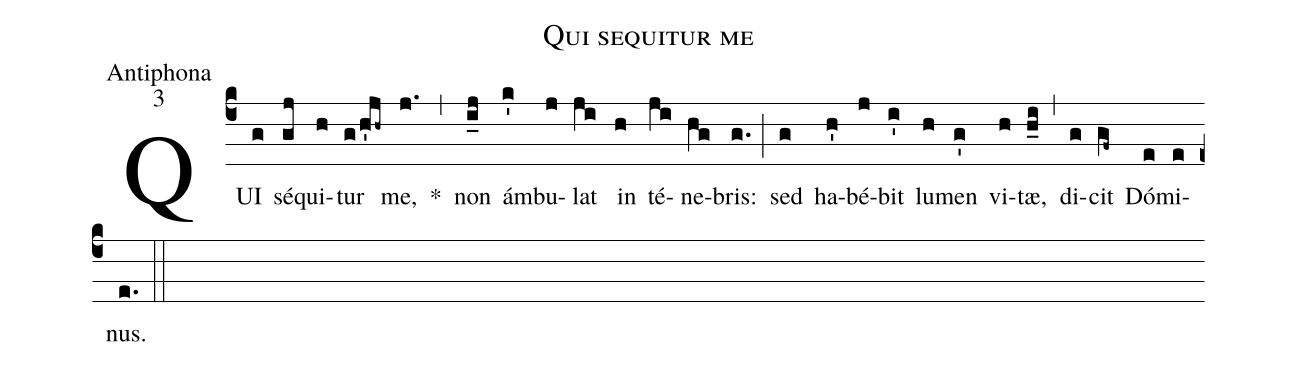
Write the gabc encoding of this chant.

name:Qui sequitur me;
office-part:Antiphona;
mode:3;
%%
(c4) QUI(g) sé(gj)qui(h)tur(g/h'jh~) me,(j.) *(,) non(i_j) ám(k')bu(j)lat(ji) in(h) té(ji)ne(hg)bris:(g.) (;) sed(g) ha(h')bé(j)bit(i') lu(h)men(g') vi(h)tæ,(h_i) (,) di(g)cit(gf~) Dó(e)mi(e)nus.(e.) (::)

%<eu> E(j) u(j) o(j) u(h) a(j) e.</eu>(ih..) (::)
